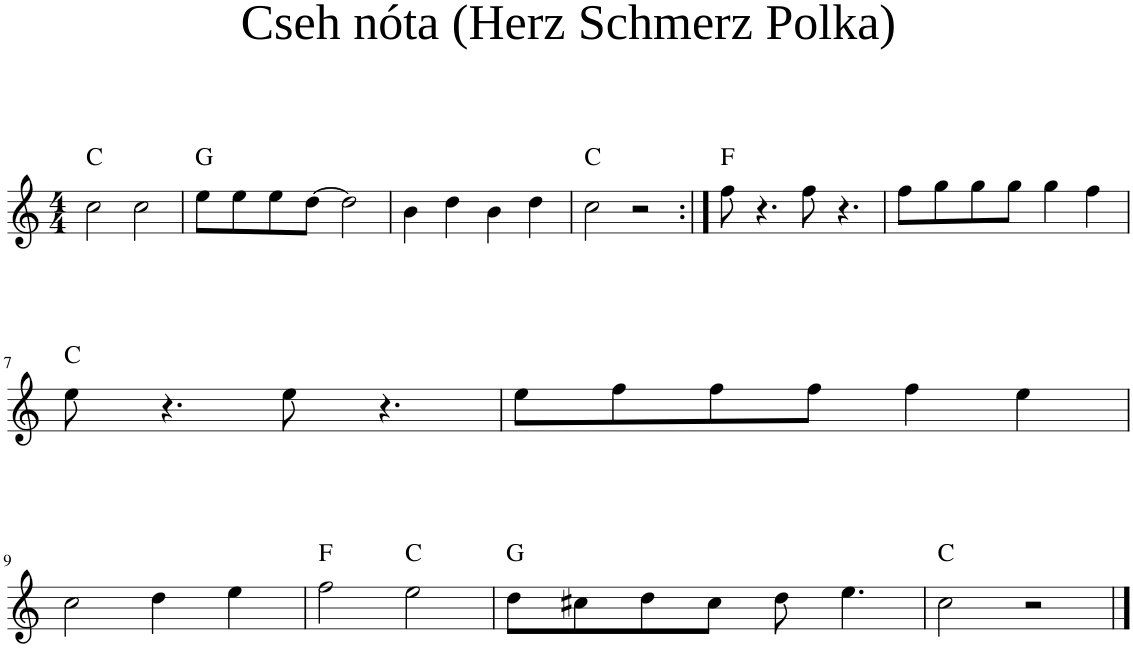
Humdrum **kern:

**kern	**harte
*part1	*part1
*staff1	*
*I"Piano	*
*I'Pno	*
*clefG2	*
*k[]	*
*M4/4	*
=1	=1
2cc\	C:maj
2cc\	.
=2	=2
8ee\L	G:maj
8ee\	.
8ee\	.
[8dd\J	.
2dd\]	.
=3	=3
4b\	.
4dd\	.
4b\	.
4dd\	.
=4	=4
2cc\	C:maj
2r	.
=5:|!	=5:|!
8ff\	F:maj
4.r	.
8ff\	.
4.r	.
=6	=6
8ff\L	.
8gg\	.
8gg\	.
8gg\J	.
4gg\	.
4ff\	.
!!LO:LB:g=z
=7	=7
8ee\	C:maj
4.r	.
8ee\	.
4.r	.
=8	=8
8ee\L	.
8ff\	.
8ff\	.
8ff\J	.
4ff\	.
4ee\	.
!!LO:LB:g=z
=9	=9
2cc\	.
4dd\	.
4ee\	.
=10	=10
2ff\	F:maj
2ee\	C:maj
=11	=11
8dd\L	G:maj
8cc#X\	.
8dd\	.
8cc#\J	.
8dd\	.
4.ee\	.
=12	=12
2cc\	C:maj
2r	.
==	==
*-	*-
